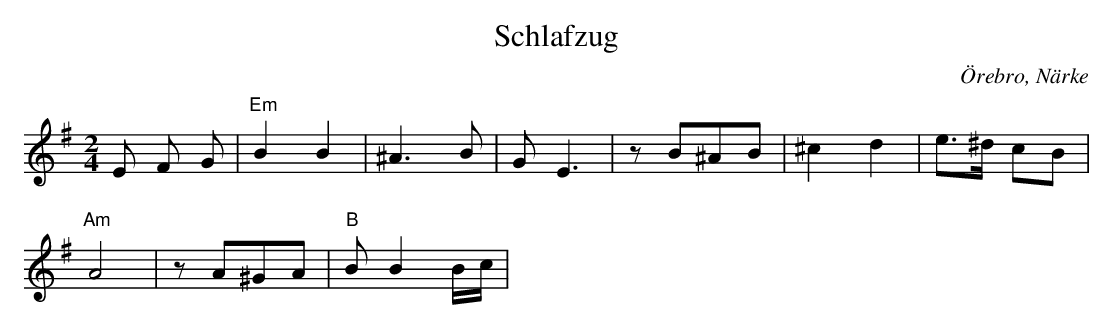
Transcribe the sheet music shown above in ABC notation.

X:1
T:Schlafzug
O:Örebro, Närke
M:2/4
L:1/8
K:Em
E F G |"Em" B2 B2 | ^A3B | GE3 | zB^AB | ^c2 d2 | e>^d cB |
"Am" A4 | zA^GA |"B" B B2 B/2c/2 |
